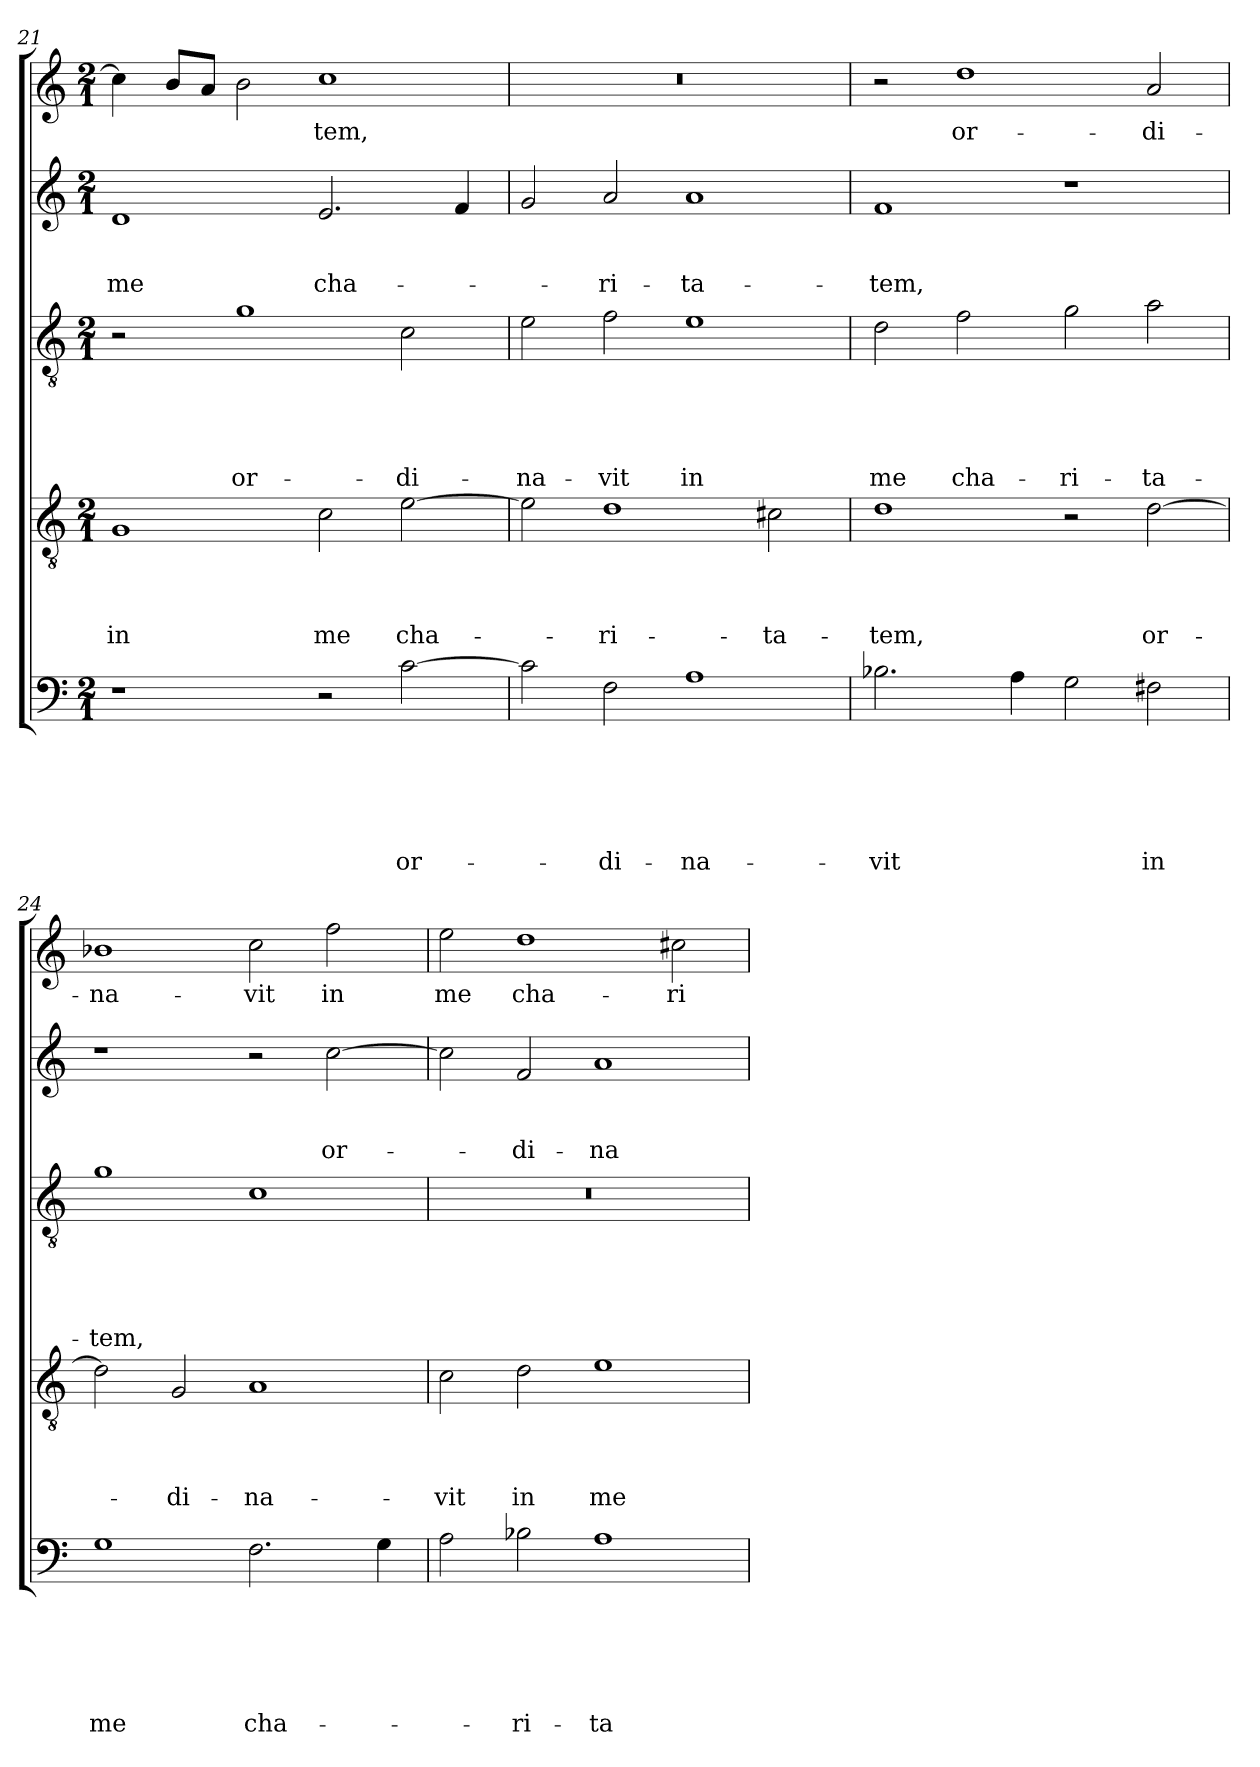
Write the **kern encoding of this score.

**kern	**text	**text	**text	**text	**text	**text	**kern	**text	**text	**text	**text	**kern	**text	**text	**text	**text	**text	**kern	**text	**text	**text	**kern	**text
*part5	*part5	*part5	*part5	*part5	*part5	*part5	*part4	*part4	*part4	*part4	*part4	*part3	*part3	*part3	*part3	*part3	*part3	*part2	*part2	*part2	*part2	*part1	*part1
*staff5	*staff5	*staff5	*staff5	*staff5	*staff5	*staff5	*staff4	*staff4	*staff4	*staff4	*staff4	*staff3	*staff3	*staff3	*staff3	*staff3	*staff3	*staff2	*staff2	*staff2	*staff2	*staff1	*staff1
!!LO:LB:g=z
*clefF4	*	*	*	*	*	*	*clefGv2	*	*	*	*	*clefGv2	*	*	*	*	*	*clefG2	*	*	*	*clefG2	*
*k[]	*	*	*	*	*	*	*k[]	*	*	*	*	*k[]	*	*	*	*	*	*k[]	*	*	*	*k[]	*
*C:	*	*	*	*	*	*	*C:	*	*	*	*	*C:	*	*	*	*	*	*C:	*	*	*	*C:	*
*M2/1	*	*	*	*	*	*	*M2/1	*	*	*	*	*M2/1	*	*	*	*	*	*M2/1	*	*	*	*M2/1	*
=21	=21	=21	=21	=21	=21	=21	=21	=21	=21	=21	=21	=21	=21	=21	=21	=21	=21	=21	=21	=21	=21	=21	=21
!	!	!	!	!	!	!	!	!	!	!	!LO:LY:b	!	!	!	!	!	!	!	!	!	!LO:LY:b	!	!
1r	.	.	.	.	.	.	1G	.	.	.	in	2r	.	.	.	.	.	1d	.	.	me	4cc\]	.
.	.	.	.	.	.	.	.	.	.	.	.	.	.	.	.	.	.	.	.	.	.	8b/L	.
.	.	.	.	.	.	.	.	.	.	.	.	.	.	.	.	.	.	.	.	.	.	8a/J	.
!	!	!	!	!	!	!	!	!	!	!	!	!	!	!	!	!	!LO:LY:b	!	!	!	!	!	!
.	.	.	.	.	.	.	.	.	.	.	.	1g	.	.	.	.	or-	.	.	.	.	2b\	.
!	!	!	!	!	!	!	!	!	!	!	!LO:LY:b	!	!	!	!	!	!	!	!	!	!LO:LY:b	!	!LO:LY:b
2r	.	.	.	.	.	.	2c\	.	.	.	me	.	.	.	.	.	.	2.e/	.	.	cha-	1cc	-tem,
!	!	!	!	!	!	!LO:LY:b	!	!	!	!	!LO:LY:b	!	!	!	!	!	!LO:LY:b	!	!	!	!	!	!
[2c\	.	.	.	.	.	or-	[2e\	.	.	.	cha-	2c\	.	.	.	.	-di-	.	.	.	.	.	.
.	.	.	.	.	.	.	.	.	.	.	.	.	.	.	.	.	.	4f/	.	.	.	.	.
=22	=22	=22	=22	=22	=22	=22	=22	=22	=22	=22	=22	=22	=22	=22	=22	=22	=22	=22	=22	=22	=22	=22	=22
!	!	!	!	!	!	!	!	!	!	!	!	!	!	!	!	!	!LO:LY:b	!	!	!	!	!	!
2c\]	.	.	.	.	.	.	2e\]	.	.	.	.	2e\	.	.	.	.	-na-	2g/	.	.	.	0r	.
!	!	!	!	!	!	!LO:LY:b	!	!	!	!	!LO:LY:b	!	!	!	!	!	!LO:LY:b	!	!	!	!LO:LY:b	!	!
2F\	.	.	.	.	.	-di-	1d	.	.	.	-ri-	2f\	.	.	.	.	-vit	2a/	.	.	-ri-	.	.
!	!	!	!	!	!	!LO:LY:b	!	!	!	!	!	!	!	!	!	!	!LO:LY:b	!	!	!	!LO:LY:b	!	!
1A	.	.	.	.	.	-na-	.	.	.	.	.	1e	.	.	.	.	in	1a	.	.	-ta-	.	.
!	!	!	!	!	!	!	!	!	!	!	!LO:LY:b	!	!	!	!	!	!	!	!	!	!	!	!
.	.	.	.	.	.	.	2c#X\	.	.	.	-ta-	.	.	.	.	.	.	.	.	.	.	.	.
=23	=23	=23	=23	=23	=23	=23	=23	=23	=23	=23	=23	=23	=23	=23	=23	=23	=23	=23	=23	=23	=23	=23	=23
!	!	!	!	!	!	!LO:LY:b	!	!	!	!	!LO:LY:b	!	!	!	!	!	!LO:LY:b	!	!	!	!LO:LY:b	!	!
2.B-X\	.	.	.	.	.	-vit	1d	.	.	.	-tem,	2d\	.	.	.	.	me	1f	.	.	-tem,	2r	.
!	!	!	!	!	!	!	!	!	!	!	!	!	!	!	!	!	!LO:LY:b	!	!	!	!	!	!LO:LY:b
.	.	.	.	.	.	.	.	.	.	.	.	2f\	.	.	.	.	cha-	.	.	.	.	1dd	or-
4A\	.	.	.	.	.	.	.	.	.	.	.	.	.	.	.	.	.	.	.	.	.	.	.
!	!	!	!	!	!	!	!	!	!	!	!	!	!	!	!	!	!LO:LY:b	!	!	!	!	!	!
2G\	.	.	.	.	.	.	2r	.	.	.	.	2g\	.	.	.	.	-ri-	1r	.	.	.	.	.
!	!	!	!	!	!	!LO:LY:b	!	!	!	!	!LO:LY:b	!	!	!	!	!	!LO:LY:b	!	!	!	!	!	!LO:LY:b
2F#X\	.	.	.	.	.	in	[2d\	.	.	.	or-	2a\	.	.	.	.	-ta-	.	.	.	.	2a/	-di-
=24	=24	=24	=24	=24	=24	=24	=24	=24	=24	=24	=24	=24	=24	=24	=24	=24	=24	=24	=24	=24	=24	=24	=24
!	!	!	!	!	!	!LO:LY:b	!	!	!	!	!	!	!	!	!	!	!LO:LY:b	!	!	!	!	!	!LO:LY:b
1G	.	.	.	.	.	me	2d\]	.	.	.	.	1g	.	.	.	.	-tem,	1r	.	.	.	1b-X	-na-
!	!	!	!	!	!	!	!	!	!	!	!LO:LY:b	!	!	!	!	!	!	!	!	!	!	!	!
.	.	.	.	.	.	.	2G/	.	.	.	-di-	.	.	.	.	.	.	.	.	.	.	.	.
!	!	!	!	!	!	!LO:LY:b	!	!	!	!	!LO:LY:b	!	!	!	!	!	!	!	!	!	!	!	!LO:LY:b
2.F\	.	.	.	.	.	cha-	1A	.	.	.	-na-	1c	.	.	.	.	.	2r	.	.	.	2cc\	-vit
!	!	!	!	!	!	!	!	!	!	!	!	!	!	!	!	!	!	!	!	!	!LO:LY:b	!	!LO:LY:b
.	.	.	.	.	.	.	.	.	.	.	.	.	.	.	.	.	.	[2cc\	.	.	or-	2ff\	in
4G\	.	.	.	.	.	.	.	.	.	.	.	.	.	.	.	.	.	.	.	.	.	.	.
=25	=25	=25	=25	=25	=25	=25	=25	=25	=25	=25	=25	=25	=25	=25	=25	=25	=25	=25	=25	=25	=25	=25	=25
!	!	!	!	!	!	!	!	!	!	!	!LO:LY:b	!	!	!	!	!	!	!	!	!	!	!	!LO:LY:b
2A\	.	.	.	.	.	.	2c\	.	.	.	-vit	0r	.	.	.	.	.	2cc\]	.	.	.	2ee\	me
!	!	!	!	!	!	!LO:LY:b	!	!	!	!	!LO:LY:b	!	!	!	!	!	!	!	!	!	!LO:LY:b	!	!LO:LY:b
2B-X\	.	.	.	.	.	-ri-	2d\	.	.	.	in	.	.	.	.	.	.	2f/	.	.	-di-	1dd	cha-
!	!	!	!	!	!	!LO:LY:b	!	!	!	!	!LO:LY:b	!	!	!	!	!	!	!	!	!	!LO:LY:b	!	!
1A	.	.	.	.	.	-ta-	1e	.	.	.	me	.	.	.	.	.	.	1a	.	.	-na-	.	.
!	!	!	!	!	!	!	!	!	!	!	!	!	!	!	!	!	!	!	!	!	!	!	!LO:LY:b
.	.	.	.	.	.	.	.	.	.	.	.	.	.	.	.	.	.	.	.	.	.	2cc#X\	-ri-
=	=	=	=	=	=	=	=	=	=	=	=	=	=	=	=	=	=	=	=	=	=	=	=
*-	*-	*-	*-	*-	*-	*-	*-	*-	*-	*-	*-	*-	*-	*-	*-	*-	*-	*-	*-	*-	*-	*-	*-
